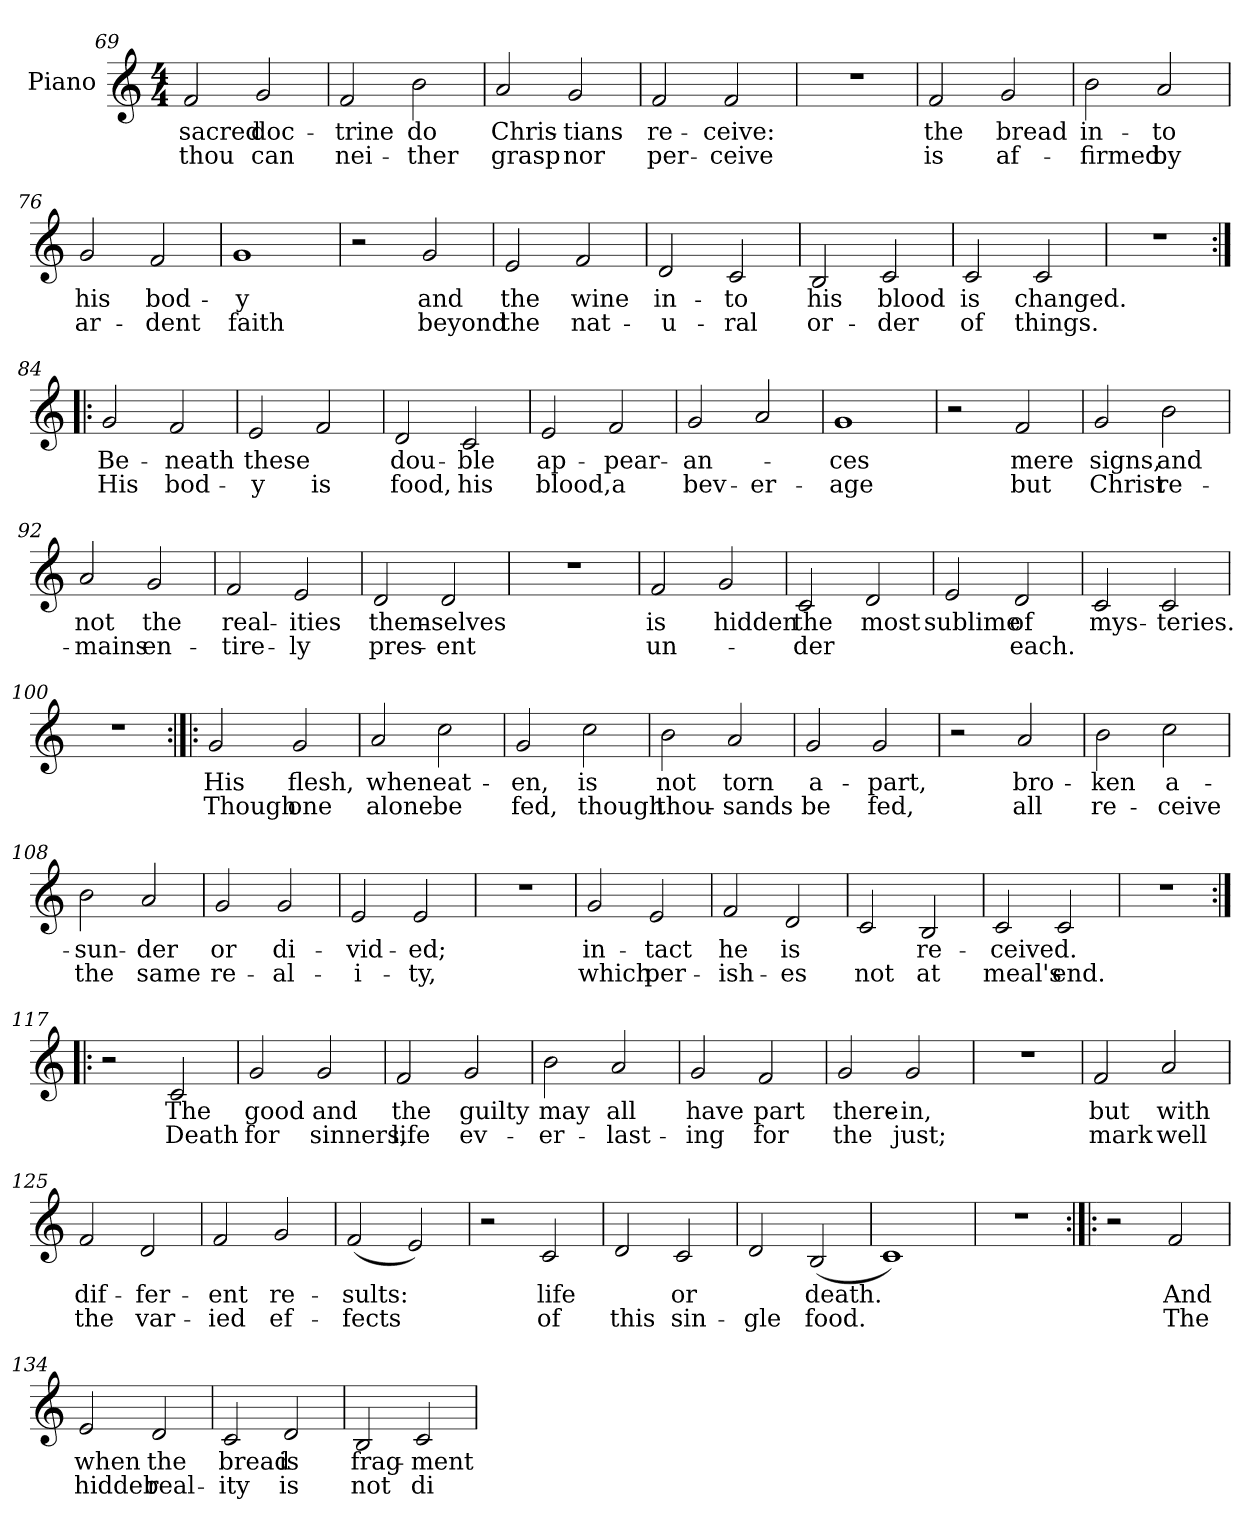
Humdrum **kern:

**kern	**text	**text
*part1	*part1	*part1
*staff1	*staff1	*staff1
*I"Piano	*	*
*I'Pno.	*	*
*clefG2	*	*
*k[]	*	*
*M4/4	*	*
=69	=69	=69
2f/	sacred	thou
2g/	doc-	can
=70	=70	=70
2f/	-trine	nei-
2b\	do	-ther
=71	=71	=71
2a/	Chris-	grasp
2g/	-tians	nor
=72	=72	=72
2f/	re-	per-
2f/	-ceive:	-ceive
=73	=73	=73
1r	.	.
=74	=74	=74
2f/	the	is
2g/	bread	af-
=75	=75	=75
2b\	in-	-firmed
2a/	-to	by
=76	=76	=76
2g/	his	ar-
2f/	bod-	-dent
=77	=77	=77
1g	-y	faith
!!LO:PB:g=z
=78	=78	=78
2r	.	.
2g/	and	beyond
=79	=79	=79
2e/	the	the
2f/	wine	nat-
=80	=80	=80
2d/	in-	-u-
2c/	-to	-ral
=81	=81	=81
2B/	his	or-
2c/	blood	-der
=82	=82	=82
2c/	is	of
2c/	changed.	things.
=83	=83	=83
1r	.	.
=84:|!|:	=84:|!|:	=84:|!|:
2g/	Be-	His
2f/	-neath	bod-
=85	=85	=85
2e/	these	-y
2f/	.	is
=86	=86	=86
2d/	dou-	food,
2c/	-ble	his
=87	=87	=87
2e/	ap-	blood,
2f/	-pear-	a
!!LO:LB:g=z
=88	=88	=88
2g/	-an-	bev-
2a/	.	-er-
=89	=89	=89
1g	-ces	-age
=90	=90	=90
2r	.	.
2f/	mere	but
=91	=91	=91
2g/	signs,	Christ
2b\	and	re-
=92	=92	=92
2a/	not	-mains
2g/	the	en-
=93	=93	=93
2f/	real-	-tire-
2e/	-ities	-ly
=94	=94	=94
2d/	them-	pres-
2d/	-selves	-ent
=95	=95	=95
1r	.	.
=96	=96	=96
2f/	is	un-
2g/	hidden	.
=97	=97	=97
2c/	the	-der
2d/	most	.
!!LO:LB:g=z
=98	=98	=98
2e/	sublime	.
2d/	of	each.
=99	=99	=99
2c/	mys-	.
2c/	-teries.	.
=100	=100	=100
1r	.	.
=101:|!|:	=101:|!|:	=101:|!|:
2g/	His	Though
2g/	flesh,	one
=102	=102	=102
2a/	when	alone
2cc\	eat-	be
=103	=103	=103
2g/	-en,	fed,
2cc\	is	though
=104	=104	=104
2b\	not	thou-
2a/	torn	-sands
=105	=105	=105
2g/	a-	be
2g/	-part,	fed,
=106	=106	=106
2r	.	.
2a/	bro-	all
!!LO:LB:g=z
=107	=107	=107
2b\	-ken	re-
2cc\	a-	-ceive
=108	=108	=108
2b\	-sun-	the
2a/	-der	same
=109	=109	=109
2g/	or	re-
2g/	di-	-al-
=110	=110	=110
2e/	-vid-	-i-
2e/	-ed;	-ty,
=111	=111	=111
1r	.	.
=112	=112	=112
2g/	in-	which
2e/	-tact	per-
=113	=113	=113
2f/	he	-ish-
2d/	is	-es
=114	=114	=114
2c/	.	not
2B/	re-	at
=115	=115	=115
2c/	-ceived.	meal's
2c/	.	end.
=116	=116	=116
1r	.	.
!!LO:LB:g=z
=117:|!|:	=117:|!|:	=117:|!|:
2r	.	.
2c/	The	Death
=118	=118	=118
2g/	good	for
2g/	and	sinners,
=119	=119	=119
2f/	the	life
2g/	guilty	ev-
=120	=120	=120
2b\	may	-er-
2a/	all	-last-
=121	=121	=121
2g/	have	-ing
2f/	part	for
=122	=122	=122
2g/	there-	the
2g/	-in,	just;
=123	=123	=123
1r	.	.
=124	=124	=124
2f/	but	mark
2a/	with	well
=125	=125	=125
2f/	dif-	the
2d/	-fer-	var-
=126	=126	=126
2f/	-ent	-ied
2g/	re-	ef-
!!LO:LB:g=z
=127	=127	=127
(<2f/	-sults:	-fects
2e/)	.	.
=128	=128	=128
2r	.	.
2c/	life	of
=129	=129	=129
2d/	.	this
2c/	or	sin-
=130	=130	=130
2d/	.	-gle
(>2B/	death.	food.
=131	=131	=131
1c)	.	.
=132	=132	=132
1r	.	.
=133:|!|:	=133:|!|:	=133:|!|:
2r	.	.
2f/	And	The
!!LO:LB:g=z
=134	=134	=134
2e/	when	hiddeb
2d/	the	real-
=135	=135	=135
2c/	bread	-ity
2d/	is	is
=136	=136	=136
2B/	frag-	not
2c/	-ment-	di-
=	=	=
*-	*-	*-
